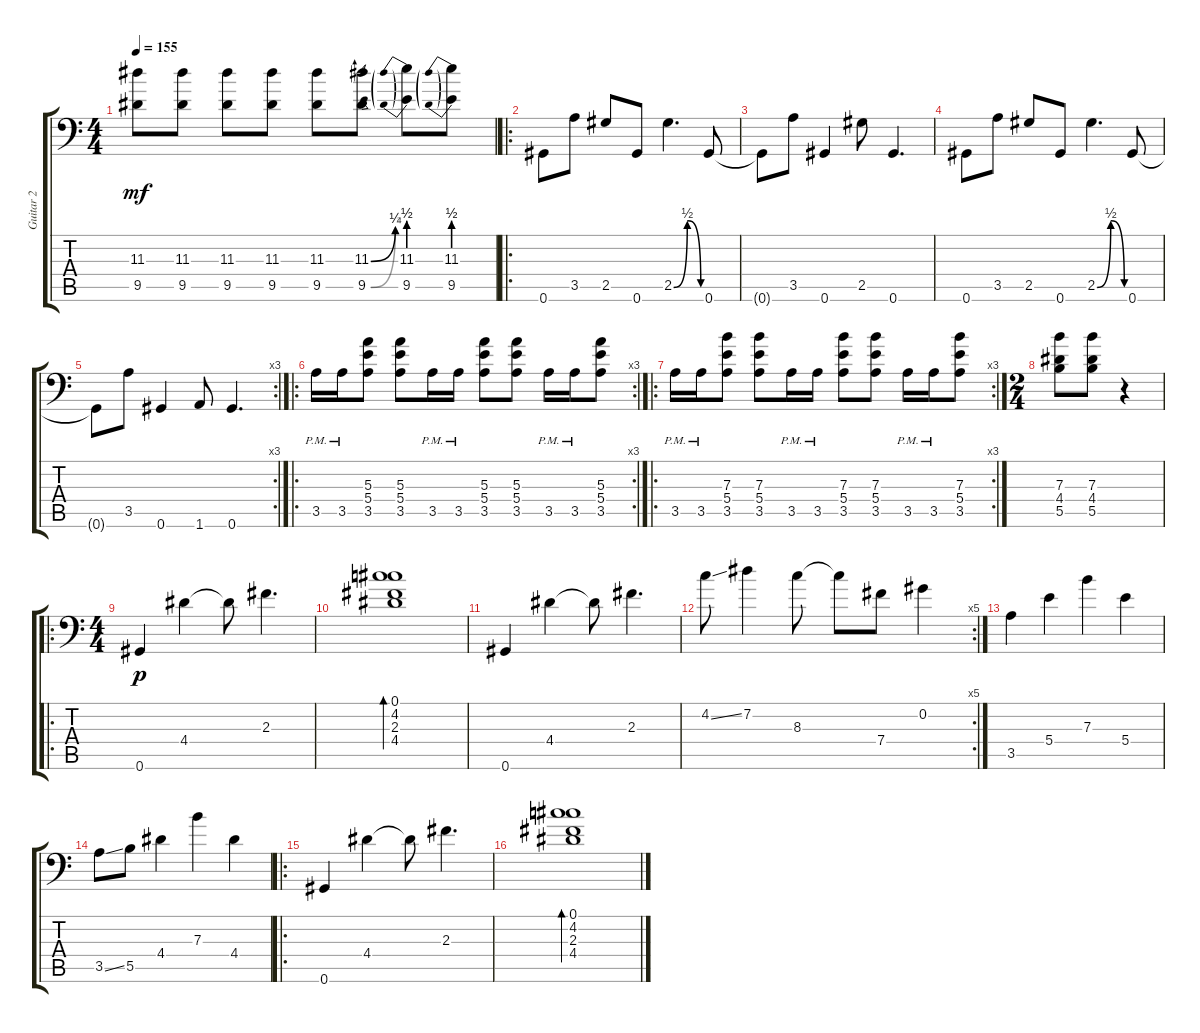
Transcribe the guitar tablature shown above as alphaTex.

\track ("Guitar 2" "Guitar 2") {instrument distortionguitar}
\staff {score tabs}
\tuning (Db4 Ab3 E3 B2 Gb2 Ab1) {hide}
\ts (4 4)
\tempo 155
\clef f4
\ks c
(11.3 9.5).8{dy mf} (11.3 9.5).8 (11.3 9.5).8 (11.3 9.5).8 (11.3 9.5).8 (11.3{be (bend 0 0 60 1)} 9.5{be (bend 0 0 60 2)}).8 (11.3{be (prebend 0 2 60 2)} 9.5{be (prebend 0 2 60 2)}).8 (11.3{be (prebend 0 2 60 2)} 9.5{be (prebend 0 2 60 2)}).8 |
\ro
0.6.8 3.5.8 2.5.8 0.6.8 2.5{be (custom 0 0 30 2 30 2 60 0 60 0)}.4{d} 0.6.8 |
0.6{t}.8 3.5.8 0.6.4 2.5.8 0.6.4{d} |
0.6.8 3.5.8 2.5.8 0.6.8 2.5{be (custom 0 0 30 2 30 2 60 0 60 0)}.4{d} 0.6.8 |
\rc 3
0.6{t}.8 3.5.8 0.6.4 1.6.8 0.6.4{d} |
\ro
\rc 3
3.5{pm}.16 3.5{pm}.16 (5.3 5.4 3.5).8 (5.3 5.4 3.5).8 3.5{pm}.16 3.5{pm}.16 (5.3 5.4 3.5).8 (5.3 5.4 3.5).8 3.5{pm}.16 3.5{pm}.16 (5.3 5.4 3.5).8 |
\ro
\rc 3
3.5{pm}.16 3.5{pm}.16 (7.3 5.4 3.5).8 (7.3 5.4 3.5).8 3.5{pm}.16 3.5{pm}.16 (7.3 5.4 3.5).8 (7.3 5.4 3.5).8 3.5{pm}.16 3.5{pm}.16 (7.3 5.4 3.5).8 |
\ts (2 4)
(7.3 4.4 5.5).8 (7.3 4.4 5.5).8 r.4 |
\ro
\ts (4 4)
0.6.4{dy p} 4.4.4 4.4{t}.8 2.3.4{d} |
(0.1 4.2 2.3 4.4).1{bd 30} |
0.6.4 4.4.4 4.4{t}.8 2.3.4{d} |
\rc 5
4.2{ss}.8 7.2.4 8.3.8 8.3{t}.8 7.4.8 0.2.4 |
3.5.4 5.4.4 7.3.4 5.4.4 |
3.5{ss}.8 5.5.8 4.4.4 7.3.4 4.4.4 |
\ro
0.6.4 4.4.4 4.4{t}.8 2.3.4{d} |
(0.1 4.2 2.3 4.4).1{bd 30}
